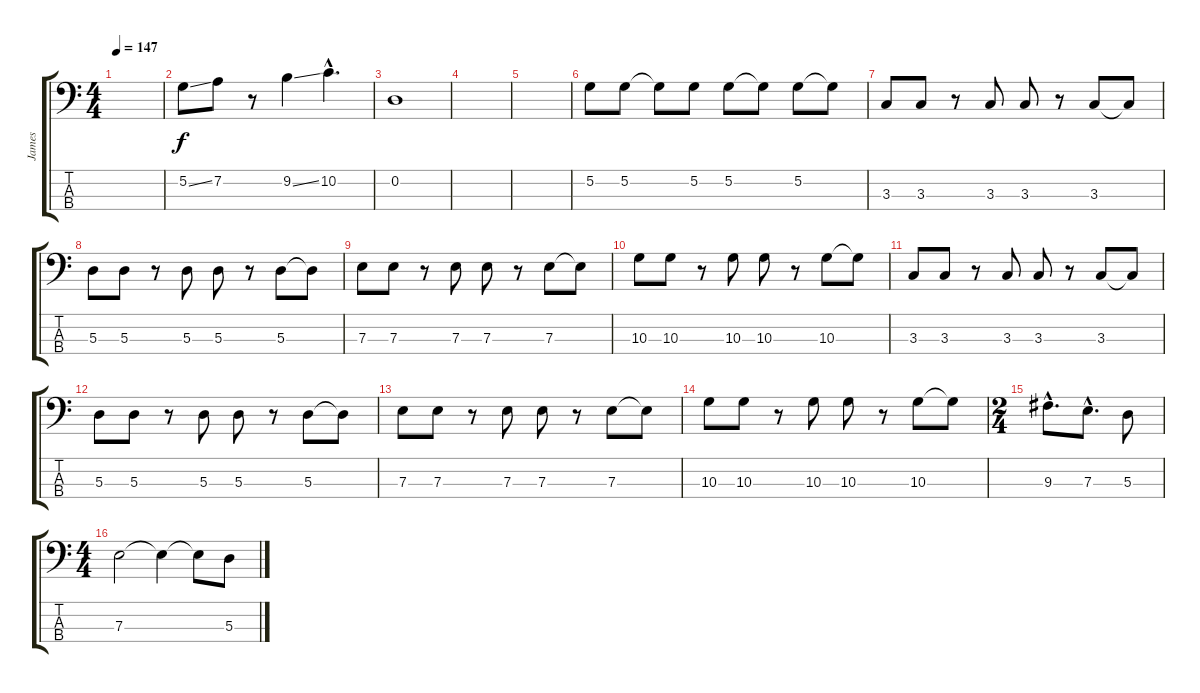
\track ("James" "James") {instrument electricbassfinger}
\staff {score tabs}
\tuning (G2 D2 A1 E1) {hide}
\ts (4 4)
\tempo 147
\clef f4
\ks c
|
5.2{ss}.8 7.2.8 r.8 9.2{ss}.4 10.2{hac}.4{d} |
0.2.1 |
|
|
5.2.8 5.2.8 5.2{t}.8 5.2.8 5.2.8 5.2{t}.8 5.2.8 5.2{t}.8 |
3.3.8 3.3.8 r.8 3.3.8 3.3.8 r.8 3.3.8 3.3{t}.8 |
5.3.8 5.3.8 r.8 5.3.8 5.3.8 r.8 5.3.8 5.3{t}.8 |
7.3.8 7.3.8 r.8 7.3.8 7.3.8 r.8 7.3.8 7.3{t}.8 |
10.3.8 10.3.8 r.8 10.3.8 10.3.8 r.8 10.3.8 10.3{t}.8 |
3.3.8 3.3.8 r.8 3.3.8 3.3.8 r.8 3.3.8 3.3{t}.8 |
5.3.8 5.3.8 r.8 5.3.8 5.3.8 r.8 5.3.8 5.3{t}.8 |
7.3.8 7.3.8 r.8 7.3.8 7.3.8 r.8 7.3.8 7.3{t}.8 |
10.3.8 10.3.8 r.8 10.3.8 10.3.8 r.8 10.3.8 10.3{t}.8 |
\ts (2 4)
9.3{hac}.8{d} 7.3{hac}.8{d} 5.3.8 |
\ts (4 4)
7.3.2 7.3{t}.4 7.3{t}.8 5.3.8
